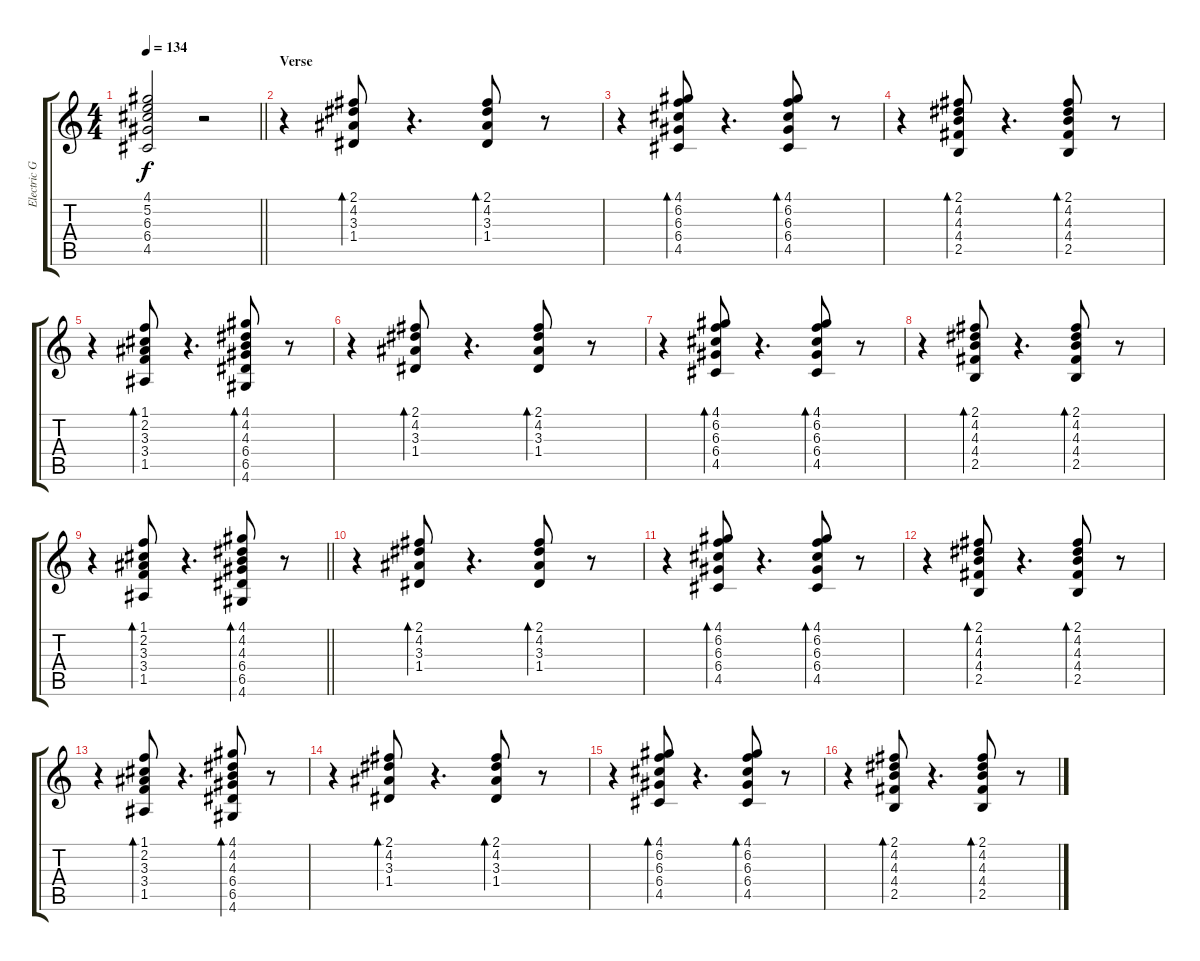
\track ("Electric Guitar" "Electric G") {instrument electricguitarmuted}
\staff {score tabs}
\tuning (E4 B3 G3 D3 A2 E2) {hide}
\ts (4 4)
\tempo 134
\clef g2
\barLineRight lightlight
\ks c
(4.1{t} 5.2{t} 6.3{t} 6.4{t} 4.5{t}).2{dy f} r.2 |
\section ("" "Verse")
r.4{volume 11} (2.1 4.2 3.3 1.4).8{bd 60} r.4{d} (2.1 4.2 3.3 1.4).8{bd 60} r.8 |
r.4 (4.1 6.2 6.3 6.4 4.5).8{bd 30} r.4{d} (4.1 6.2 6.3 6.4 4.5).8{bd 30} r.8 |
r.4 (2.1 4.2 4.3 4.4 2.5).8{bd 30} r.4{d} (2.1 4.2 4.3 4.4 2.5).8{bd 30} r.8 |
r.4 (1.1 2.2 3.3 3.4 1.5).8{bd 30} r.4{d} (4.1 4.2 4.3 6.4 6.5 4.6).8{bd 30} r.8 |
r.4{volume 11} (2.1 4.2 3.3 1.4).8{bd 60} r.4{d} (2.1 4.2 3.3 1.4).8{bd 60} r.8 |
r.4 (4.1 6.2 6.3 6.4 4.5).8{bd 30} r.4{d} (4.1 6.2 6.3 6.4 4.5).8{bd 30} r.8 |
r.4 (2.1 4.2 4.3 4.4 2.5).8{bd 30} r.4{d} (2.1 4.2 4.3 4.4 2.5).8{bd 30} r.8 |
\barLineRight lightlight
r.4 (1.1 2.2 3.3 3.4 1.5).8{bd 30} r.4{d} (4.1 4.2 4.3 6.4 6.5 4.6).8{bd 30} r.8 |
r.4{volume 11} (2.1 4.2 3.3 1.4).8{bd 60} r.4{d} (2.1 4.2 3.3 1.4).8{bd 60} r.8 |
r.4 (4.1 6.2 6.3 6.4 4.5).8{bd 30} r.4{d} (4.1 6.2 6.3 6.4 4.5).8{bd 30} r.8 |
r.4 (2.1 4.2 4.3 4.4 2.5).8{bd 30} r.4{d} (2.1 4.2 4.3 4.4 2.5).8{bd 30} r.8 |
r.4 (1.1 2.2 3.3 3.4 1.5).8{bd 30} r.4{d} (4.1 4.2 4.3 6.4 6.5 4.6).8{bd 30} r.8 |
r.4{volume 11} (2.1 4.2 3.3 1.4).8{bd 60} r.4{d} (2.1 4.2 3.3 1.4).8{bd 60} r.8 |
r.4 (4.1 6.2 6.3 6.4 4.5).8{bd 30} r.4{d} (4.1 6.2 6.3 6.4 4.5).8{bd 30} r.8 |
r.4 (2.1 4.2 4.3 4.4 2.5).8{bd 30} r.4{d} (2.1 4.2 4.3 4.4 2.5).8{bd 30} r.8
